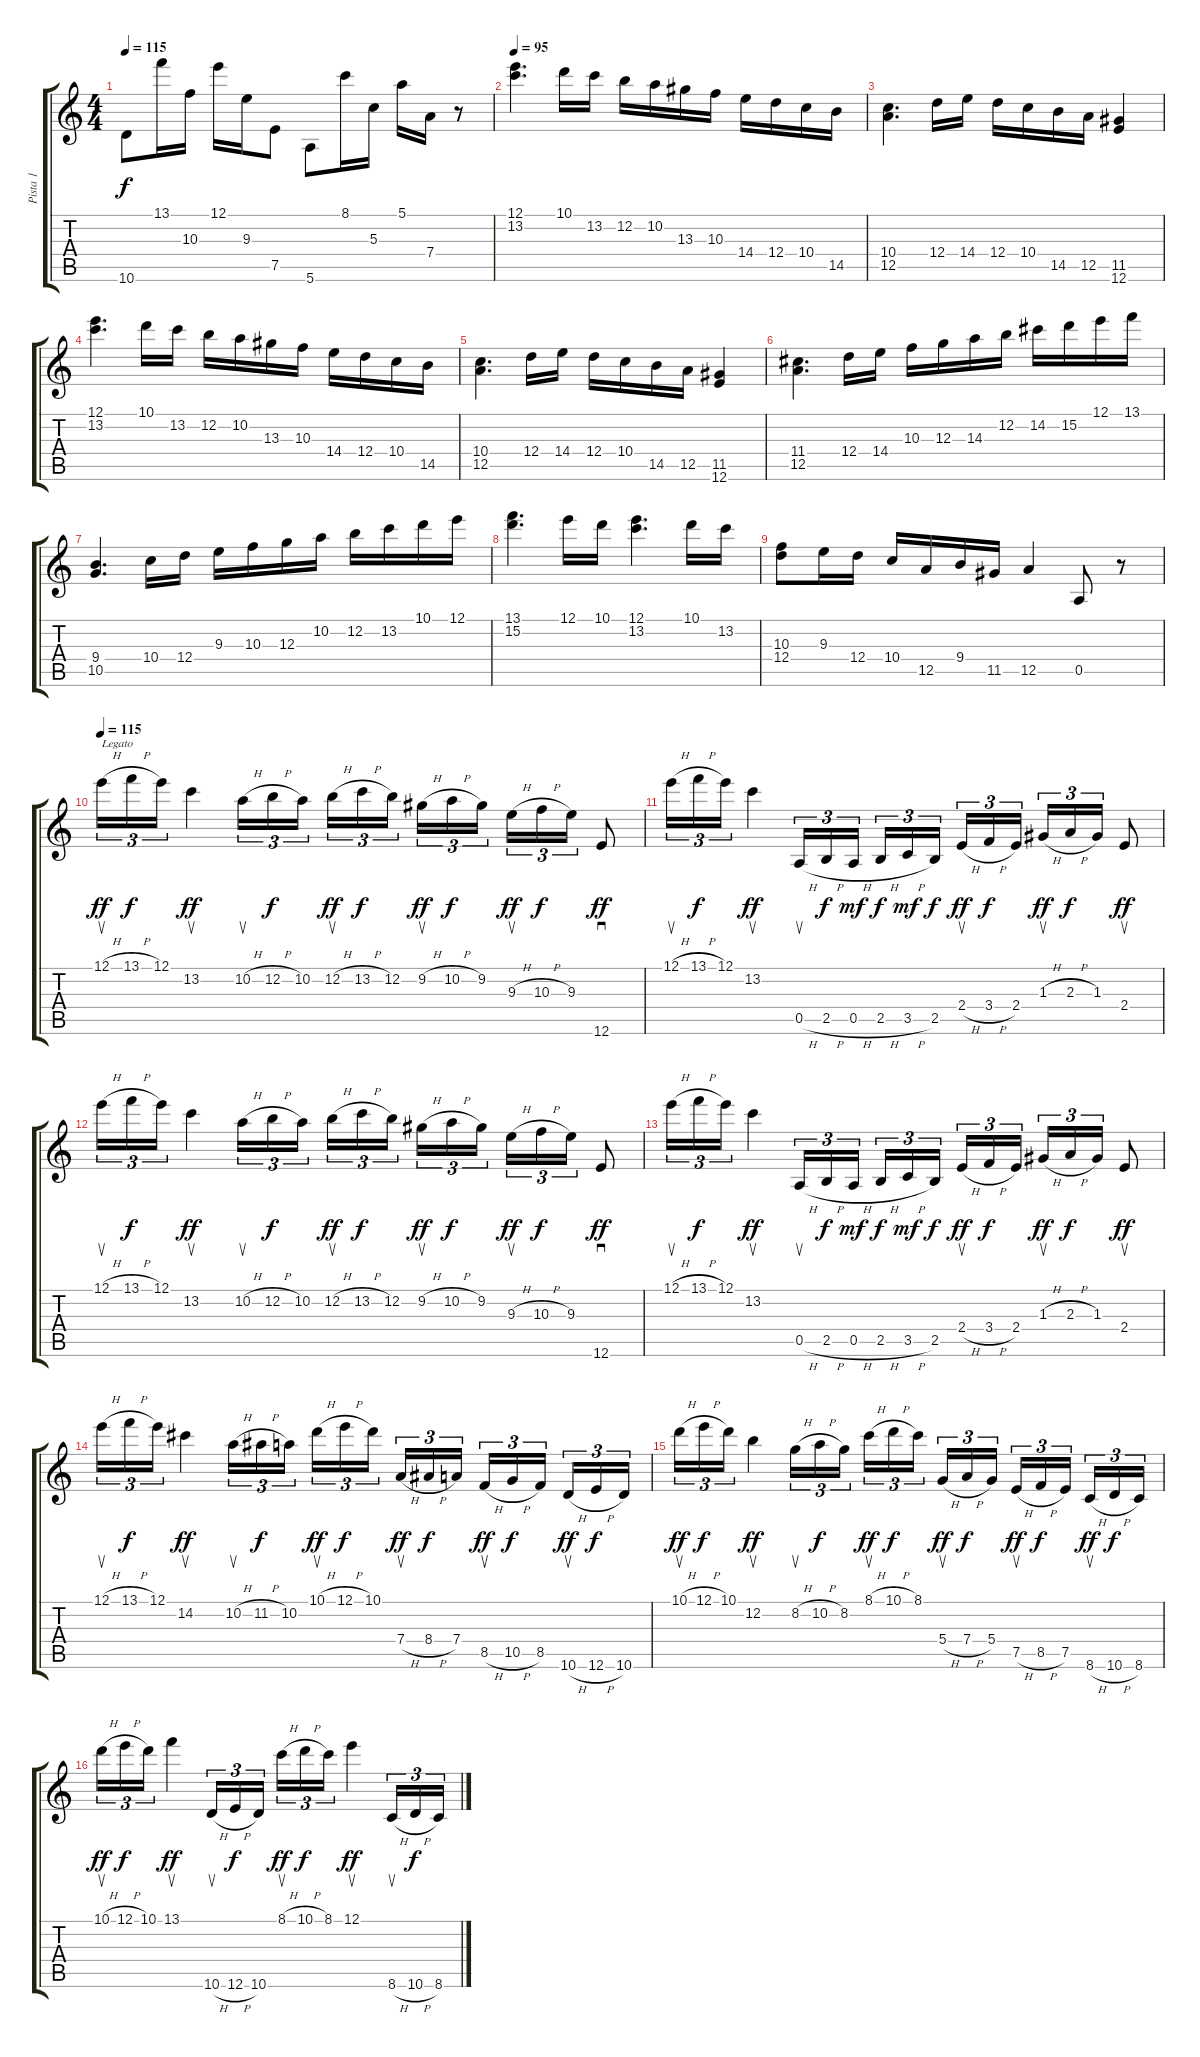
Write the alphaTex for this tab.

\track ("Pista 1" "Pista 1") {instrument acousticguitarsteel}
\staff {score tabs}
\tuning (E4 B3 G3 D3 A2 E2) {hide}
\ts (4 4)
\tempo 115
\clef g2
\ks c
10.6.8{dy f} 13.1.16 10.3.16 12.1.16 9.3.16 7.5.8 5.6.8 8.1.16 5.3.16 5.1.16 7.4.16 r.8 |
\tempo 95
(12.1 13.2).4{d} 10.1.16 13.2.16 12.2.16 10.2.16 13.3.16 10.3.16 14.4.16 12.4.16 10.4.16 14.5.16 |
(10.4 12.5).4{d} 12.4.16 14.4.16 12.4.16 10.4.16 14.5.16 12.5.16 (11.5 12.6).4 |
(12.1 13.2).4{d} 10.1.16 13.2.16 12.2.16 10.2.16 13.3.16 10.3.16 14.4.16 12.4.16 10.4.16 14.5.16 |
(10.4 12.5).4{d} 12.4.16 14.4.16 12.4.16 10.4.16 14.5.16 12.5.16 (11.5 12.6).4 |
(11.4 12.5).4{d} 12.4.16 14.4.16 10.3.16 12.3.16 14.3.16 12.2.16 14.2.16 15.2.16 12.1.16 13.1.16 |
(9.4 10.5).4{d} 10.4.16 12.4.16 9.3.16 10.3.16 12.3.16 10.2.16 12.2.16 13.2.16 10.1.16 12.1.16 |
(13.1 15.2).4{d} 12.1.16 10.1.16 (12.1 13.2).4{d} 10.1.16 13.2.16 |
(10.3 12.4).8 9.3.16 12.4.16 10.4.16 12.5.16 9.4.16 11.5.16 12.5.4 0.5.8 r.8 |
\tempo 115
12.1{h}.16{su tu (3 2) txt "Legato" dy ff} 13.1{h}.16{tu (3 2) dy f} 12.1.16{tu (3 2)} 13.2.4{su dy ff} 10.2{h}.16{su tu (3 2)} 12.2{h}.16{tu (3 2) dy f} 10.2.16{tu (3 2)} 12.2{h}.16{su tu (3 2) dy ff} 13.2{h}.16{tu (3 2) dy f} 12.2.16{tu (3 2) beam splitsecondary} 9.2{h}.16{su tu (3 2) dy ff} 10.2{h}.16{tu (3 2) dy f} 9.2.16{tu (3 2)} 9.3{h}.16{su tu (3 2) dy ff} 10.3{h}.16{tu (3 2) dy f} 9.3.16{tu (3 2)} 12.6.8{sd dy ff} |
12.1{h}.16{su tu (3 2)} 13.1{h}.16{tu (3 2) dy f} 12.1.16{tu (3 2)} 13.2.4{su dy ff} 0.5{h}.16{su tu (3 2)} 2.5{h}.16{tu (3 2) dy f} 0.5{h}.16{tu (3 2) dy mf} 2.5{h}.16{tu (3 2) dy f} 3.5{h}.16{tu (3 2) dy mf} 2.5.16{tu (3 2) dy f beam splitsecondary} 2.4{h}.16{su tu (3 2) dy ff} 3.4{h}.16{tu (3 2) dy f} 2.4.16{tu (3 2)} 1.3{h}.16{su tu (3 2) dy ff} 2.3{h}.16{tu (3 2) dy f} 1.3.16{tu (3 2)} 2.4.8{su dy ff} |
12.1{h}.16{su tu (3 2)} 13.1{h}.16{tu (3 2) dy f} 12.1.16{tu (3 2)} 13.2.4{su dy ff} 10.2{h}.16{su tu (3 2)} 12.2{h}.16{tu (3 2) dy f} 10.2.16{tu (3 2)} 12.2{h}.16{su tu (3 2) dy ff} 13.2{h}.16{tu (3 2) dy f} 12.2.16{tu (3 2) beam splitsecondary} 9.2{h}.16{su tu (3 2) dy ff} 10.2{h}.16{tu (3 2) dy f} 9.2.16{tu (3 2)} 9.3{h}.16{su tu (3 2) dy ff} 10.3{h}.16{tu (3 2) dy f} 9.3.16{tu (3 2)} 12.6.8{sd dy ff} |
12.1{h}.16{su tu (3 2)} 13.1{h}.16{tu (3 2) dy f} 12.1.16{tu (3 2)} 13.2.4{su dy ff} 0.5{h}.16{su tu (3 2)} 2.5{h}.16{tu (3 2) dy f} 0.5{h}.16{tu (3 2) dy mf} 2.5{h}.16{tu (3 2) dy f} 3.5{h}.16{tu (3 2) dy mf} 2.5.16{tu (3 2) dy f beam splitsecondary} 2.4{h}.16{su tu (3 2) dy ff} 3.4{h}.16{tu (3 2) dy f} 2.4.16{tu (3 2)} 1.3{h}.16{su tu (3 2) dy ff} 2.3{h}.16{tu (3 2) dy f} 1.3.16{tu (3 2)} 2.4.8{su dy ff} |
12.1{h}.16{su tu (3 2)} 13.1{h}.16{tu (3 2) dy f} 12.1.16{tu (3 2)} 14.2.4{su dy ff} 10.2{h}.16{su tu (3 2)} 11.2{h}.16{tu (3 2) dy f} 10.2.16{tu (3 2)} 10.1{h}.16{su tu (3 2) dy ff} 12.1{h}.16{tu (3 2) dy f} 10.1.16{tu (3 2) beam splitsecondary} 7.4{h}.16{su tu (3 2) dy ff} 8.4{h}.16{tu (3 2) dy f} 7.4.16{tu (3 2)} 8.5{h}.16{su tu (3 2) dy ff} 10.5{h}.16{tu (3 2) dy f} 8.5.16{tu (3 2) beam splitsecondary} 10.6{h}.16{su tu (3 2) dy ff} 12.6{h}.16{tu (3 2) dy f} 10.6.16{tu (3 2)} |
10.1{h}.16{su tu (3 2) dy ff} 12.1{h}.16{tu (3 2) dy f} 10.1.16{tu (3 2)} 12.2.4{su dy ff} 8.2{h}.16{su tu (3 2)} 10.2{h}.16{tu (3 2) dy f} 8.2.16{tu (3 2)} 8.1{h}.16{su tu (3 2) dy ff} 10.1{h}.16{tu (3 2) dy f} 8.1.16{tu (3 2) beam splitsecondary} 5.4{h}.16{su tu (3 2) dy ff} 7.4{h}.16{tu (3 2) dy f} 5.4.16{tu (3 2)} 7.5{h}.16{su tu (3 2) dy ff} 8.5{h}.16{tu (3 2) dy f} 7.5.16{tu (3 2) beam splitsecondary} 8.6{h}.16{su tu (3 2) dy ff} 10.6{h}.16{tu (3 2) dy f} 8.6.16{tu (3 2)} |
10.1{h}.16{su tu (3 2) dy ff} 12.1{h}.16{tu (3 2) dy f} 10.1.16{tu (3 2)} 13.1.4{su dy ff} 10.6{h}.16{su tu (3 2)} 12.6{h}.16{tu (3 2) dy f} 10.6.16{tu (3 2)} 8.1{h}.16{su tu (3 2) dy ff} 10.1{h}.16{tu (3 2) dy f} 8.1.16{tu (3 2)} 12.1.4{su dy ff} 8.6{h}.16{su tu (3 2)} 10.6{h}.16{tu (3 2) dy f} 8.6.16{tu (3 2)}
